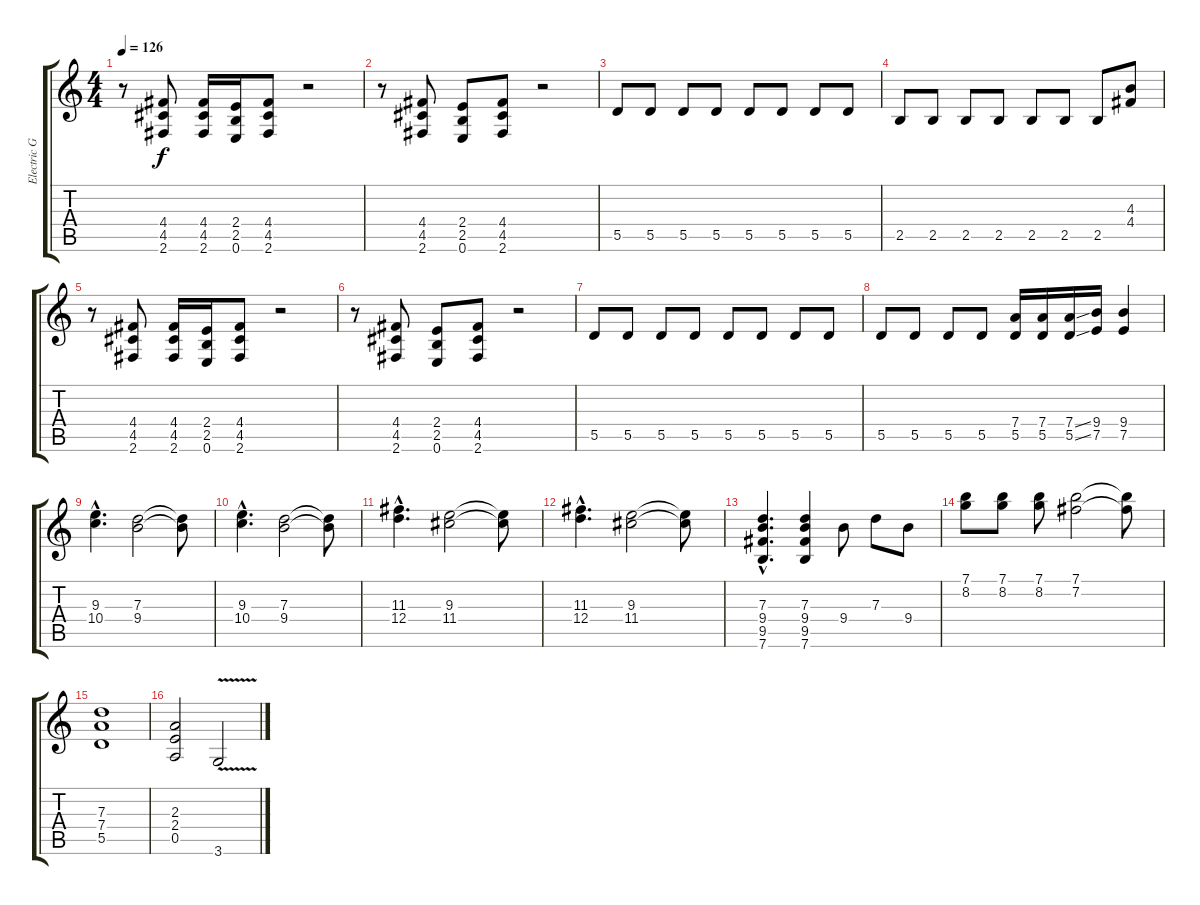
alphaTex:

\track ("Electric Guitar" "Electric G") {instrument overdrivenguitar}
\staff {score tabs}
\tuning (E4 B3 G3 D3 A2 E2) {hide}
\ts (4 4)
\tempo 126
\clef g2
\ks c
r.8{dy f} (4.4 4.5 2.6).8 (4.4 4.5 2.6).16 (2.4 2.5 0.6).16 (4.4 4.5 2.6).8 r.2 |
r.8 (4.4 4.5 2.6).8 (2.4 2.5 0.6).8 (4.4 4.5 2.6).8 r.2 |
5.5.8 5.5.8 5.5.8 5.5.8 5.5.8 5.5.8 5.5.8 5.5.8 |
2.5.8 2.5.8 2.5.8 2.5.8 2.5.8 2.5.8 2.5.8 (4.3 4.4).8 |
r.8 (4.4 4.5 2.6).8 (4.4 4.5 2.6).16 (2.4 2.5 0.6).16 (4.4 4.5 2.6).8 r.2 |
r.8 (4.4 4.5 2.6).8 (2.4 2.5 0.6).8 (4.4 4.5 2.6).8 r.2 |
5.5.8 5.5.8 5.5.8 5.5.8 5.5.8 5.5.8 5.5.8 5.5.8 |
5.5.8 5.5.8 5.5.8 5.5.8 (7.4 5.5).16 (7.4 5.5).16 (7.4{ss} 5.5{ss}).16 (9.4 7.5).16 (9.4 7.5).4 |
(9.3{hac} 10.4{hac}).4{d} (7.3 9.4).2 (7.3{t} 9.4{t}).8 |
(9.3{hac} 10.4{hac}).4{d} (7.3 9.4).2 (7.3{t} 9.4{t}).8 |
(11.3{hac} 12.4{hac}).4{d} (9.3 11.4).2 (9.3{t} 11.4{t}).8 |
(11.3{hac} 12.4{hac}).4{d} (9.3 11.4).2 (9.3{t} 11.4{t}).8 |
(7.3{hac} 9.4{hac} 9.5{hac} 7.6{hac}).4{d} (7.3 9.4 9.5 7.6).4 9.4.8 7.3.8 9.4.8 |
(7.1 8.2).8 (7.1 8.2).8 (7.1 8.2).8 (7.1 7.2).2 (7.1{t} 7.2{t}).8 |
(7.3 7.4 5.5).1 |
(2.3 2.4 0.5).2 3.6{v}.2
